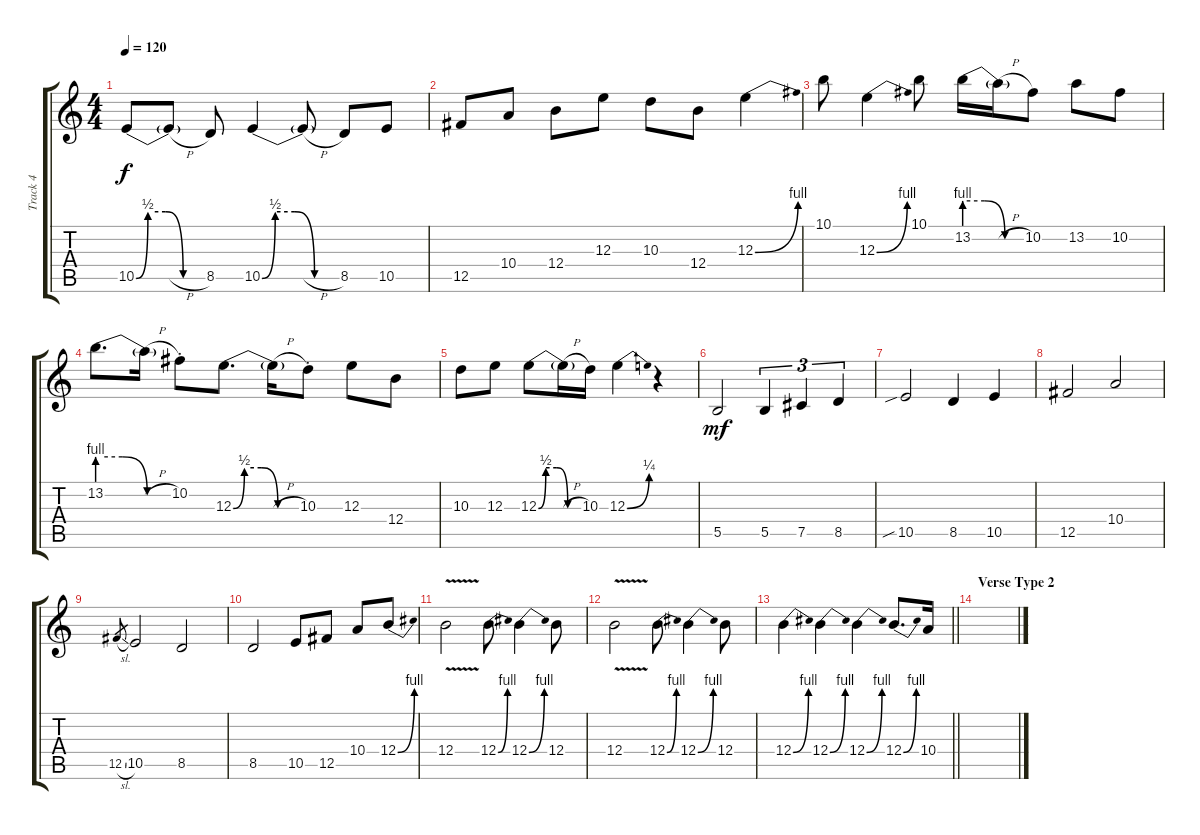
\track ("Track 4" "Track 4") {instrument distortionguitar}
\staff {score tabs}
\tuning (Db4 Ab3 E3 B2 Gb2 Db2) {hide}
\ts (4 4)
\tempo 120
\clef g2
\ks c
10.5{be (custom 0 0 10 2 25 2 40 0 60 0)}.8{dy f} 10.5{h t}.8 8.5.8 10.5{be (custom 0 0 10 2 25 2 40 0 60 0)}.4 10.5{h t}.8 8.5.8 10.5.8 |
12.5.8 10.4.8 12.4.8 12.3.8 10.3.8 12.4.8 12.3{be (bend 0 0 60 4)}.4 |
10.1.8 12.3{be (bend 0 0 60 4)}.4 10.1.8 13.2{be (custom 0 4 20 4 40 0 60 0)}.16 13.2{h t}.16 10.2.8 13.2.8 10.2.8 |
13.2{be (custom 0 4 20 4 40 0 60 0)}.8{d} 13.2{h t}.16 10.2{st}.8 12.3{be (custom 0 0 10 2 25 2 40 0 60 0)}.8{d} 12.3{h t}.16 10.3{st}.8 12.3.8 12.4.8 |
10.3.8 12.3.8 12.3{be (custom 0 0 10 2 25 2 40 0 60 0)}.8 12.3{h t}.16 10.3.16 12.3{be (bend 0 0 60 1)}.4 r.4 |
5.5.2{dy mf} 5.5.4{tu (3 2)} 7.5.4{tu (3 2)} 8.5.4{tu (3 2)} |
10.5{sib}.2 8.5.4 10.5.4 |
12.5.2 10.4.2 |
12.5{sl}.8{gr} 10.5.2 8.5.2 |
8.5.2 10.5.8 12.5.8 10.4.8 12.4{be (bend 0 0 60 4)}.8 |
12.4{v}.2 12.4{be (bend 0 0 60 4)}.8 12.4{be (bend 0 0 60 4)}.4 12.4.8 |
12.4{v}.2 12.4{be (bend 0 0 60 4)}.8 12.4{be (bend 0 0 60 4)}.4 12.4.8 |
\barLineRight lightlight
12.4{be (bend 0 0 60 4)}.4 12.4{be (bend 0 0 60 4)}.4 12.4{be (bend 0 0 60 4)}.4 12.4{be (bend 0 0 60 4)}.8{d} 10.4.16 |
\section ("" "Verse Type 2")
